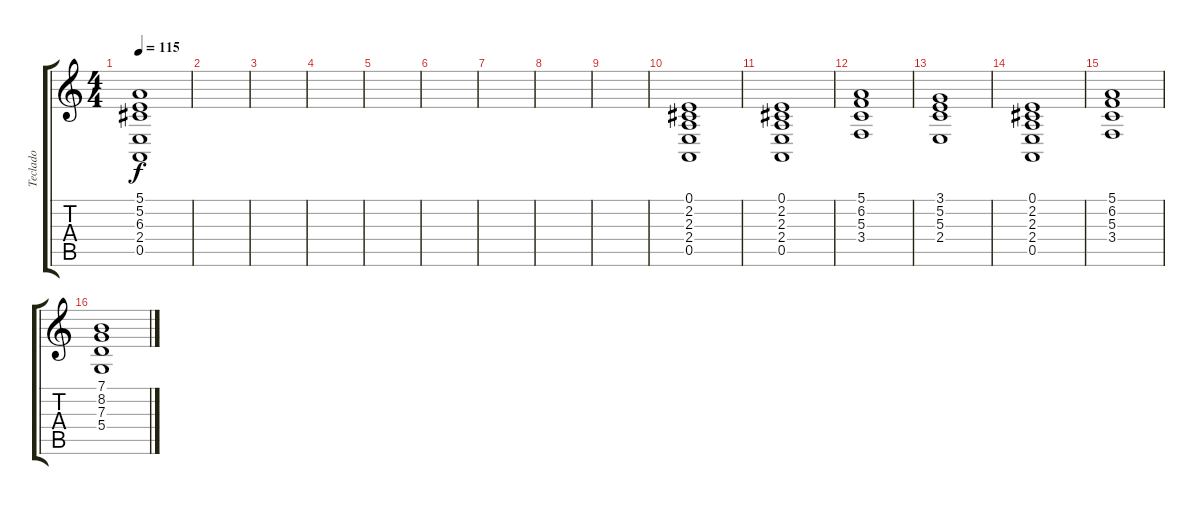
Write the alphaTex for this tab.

\track ("Teclado" "Teclado") {instrument lead1square}
\staff {score tabs}
\tuning (E4 B3 G3 D3 A2 E2) {hide}
\ts (4 4)
\tempo 115
\clef g2
\ks c
(5.1 5.2 6.3 2.4 0.5).1{dy f} |
|
|
|
|
|
|
|
|
(0.1 2.2 2.3 2.4 0.5).1{volume 11 instrument stringensemble2} |
(0.1 2.2 2.3 2.4 0.5).1 |
(5.1 6.2 5.3 3.4).1 |
(3.1 5.2 5.3 2.4).1 |
(0.1 2.2 2.3 2.4 0.5).1 |
(5.1 6.2 5.3 3.4).1 |
(7.1 8.2 7.3 5.4).1
